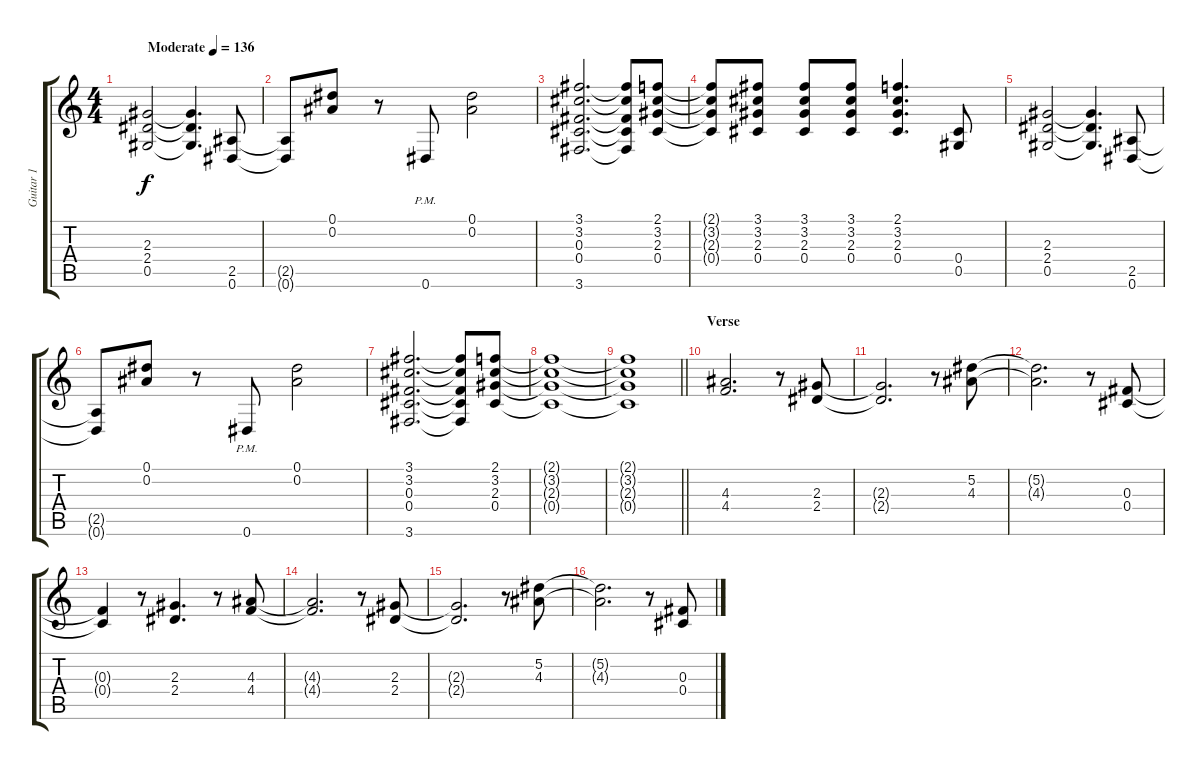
\track ("Guitar 1" "Guitar 1") {instrument overdrivenguitar}
\staff {score tabs}
\tuning (Eb4 Bb3 Gb3 Db3 Ab2 Eb2) {hide}
\ts (4 4)
\tempo (136 "Moderate")
\clef g2
\ks c
(2.3 2.4 0.5).2{dy f instrument overdrivenguitar} (2.3{t} 2.4{t} 0.5{t}).4{d} (2.5 0.6).8 |
(2.5{t} 0.6{t}).8 (0.1 0.2).8 r.8 0.6{pm}.8 (0.1 0.2).2 |
(3.1 3.2 0.3 0.4 3.6).2{d} (3.1{t} 3.2{t} 0.3{t} 0.4{t} 3.6{t}).8 (2.1 3.2 2.3 0.4).8 |
(2.1{t} 3.2{t} 2.3{t} 0.4{t}).8 (3.1 3.2 2.3 0.4).8 (3.1 3.2 2.3 0.4).8 (3.1 3.2 2.3 0.4).8 (2.1 3.2 2.3 0.4).4{d} (0.4 0.5).8 |
(2.3 2.4 0.5).2 (2.3{t} 2.4{t} 0.5{t}).4{d} (2.5 0.6).8 |
(2.5{t} 0.6{t}).8 (0.1 0.2).8 r.8 0.6{pm}.8 (0.1 0.2).2 |
(3.1 3.2 0.3 0.4 3.6).2{d} (3.1{t} 3.2{t} 0.3{t} 0.4{t} 3.6{t}).8 (2.1 3.2 2.3 0.4).8 |
(2.1{t} 3.2{t} 2.3{t} 0.4{t}).1 |
\barLineRight lightlight
(2.1{t} 3.2{t} 2.3{t} 0.4{t}).1{volume 4} |
\section ("" "Verse")
(4.3 4.4).2{d volume 13} r.8 (2.3 2.4).8 |
(2.3{t} 2.4{t}).2{d} r.8 (5.2 4.3).8 |
(5.2{t} 4.3{t}).2{d} r.8 (0.3 0.4).8 |
(0.3{t} 0.4{t}).4 r.8 (2.3 2.4).4{d} r.8 (4.3 4.4).8 |
(4.3{t} 4.4{t}).2{d} r.8 (2.3 2.4).8 |
(2.3{t} 2.4{t}).2{d} r.8 (5.2 4.3).8 |
(5.2{t} 4.3{t}).2{d} r.8 (0.3 0.4).8
